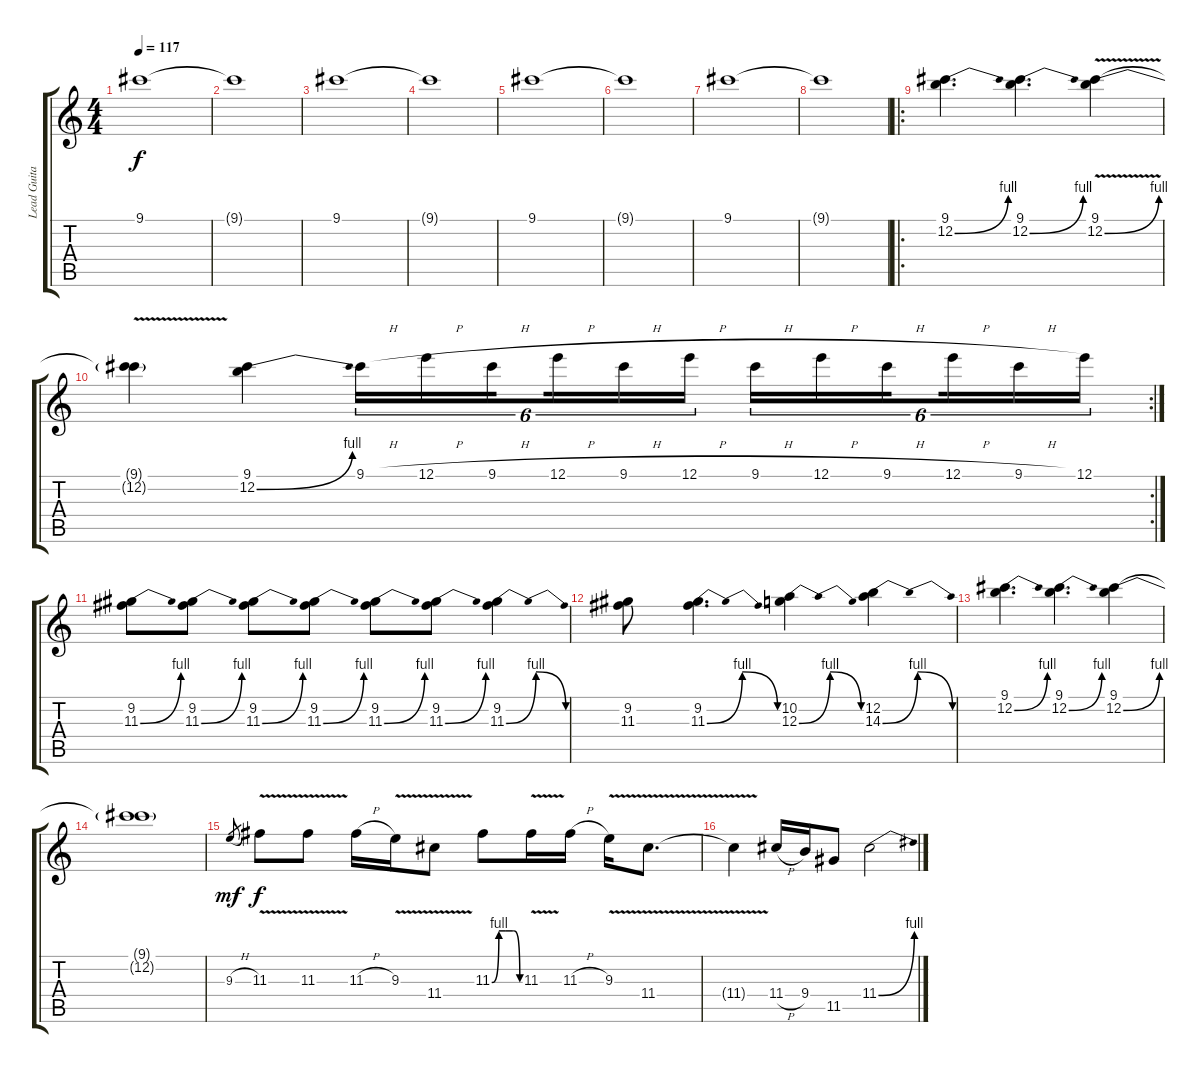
\track ("Lead Guitar" "Lead Guita") {instrument distortionguitar}
\staff {score tabs}
\tuning (E4 B3 G3 D3 A2 E2) {hide}
\ts (4 4)
\tempo 117
\clef g2
\ks c
9.1.1{dy f} |
9.1{t}.1 |
9.1.1 |
9.1{t}.1 |
9.1.1 |
9.1{t}.1 |
9.1.1 |
9.1{t}.1 |
\ro
(9.1 12.2{be (bend 0 0 60 4)}).4{d} (9.1 12.2{be (bend 0 0 60 4)}).4{d} (9.1 12.2{be (bend 0 0 60 4) v}).4 |
\rc 2
(9.1{t} 12.2{t}).4 (9.1 12.2{be (bend 0 0 60 4)}).4 9.1{h}.16{tu (6 4)} 12.1{h}.16{tu (6 4)} 9.1{h}.16{tu (6 4) beam splitsecondary} 12.1{h}.16{tu (6 4)} 9.1{h}.16{tu (6 4)} 12.1{h}.16{tu (6 4)} 9.1{h}.16{tu (6 4)} 12.1{h}.16{tu (6 4)} 9.1{h}.16{tu (6 4) beam splitsecondary} 12.1{h}.16{tu (6 4)} 9.1{h}.16{tu (6 4)} 12.1.16{tu (6 4)} |
(9.2 11.3{be (bend 0 0 60 4)}).8 (9.2 11.3{be (bend 0 0 60 4)}).8 (9.2 11.3{be (bend 0 0 60 4)}).8 (9.2 11.3{be (bend 0 0 60 4)}).8 (9.2 11.3{be (bend 0 0 60 4)}).8 (9.2 11.3{be (bend 0 0 60 4)}).8 (9.2 11.3{be (bendrelease 0 0 30 4 30 4 60 0)}).4 |
(9.2 11.3).8 (9.2 11.3{be (bendrelease 0 0 30 4 30 4 60 0)}).4{d} (10.2 12.3{be (bendrelease 0 0 30 4 30 4 60 0)}).4 (12.2 14.3{be (bendrelease 0 0 30 4 30 4 60 0)}).4 |
(9.1 12.2{be (bend 0 0 60 4)}).4{d} (9.1 12.2{be (bend 0 0 60 4)}).4{d} (9.1 12.2{be (bend 0 0 60 4)}).4 |
(9.1{t} 12.2{t}).1 |
9.3{h}.8{gr dy mf} 11.3{v}.8{dy f} 11.3{v}.8 11.3{h}.16 9.3{v}.16 11.4{v}.8 11.3{be (custom 0 0 15 4 30 4 45 4 47 4 60 0)}.8 11.3{v}.16 11.3{h}.16 9.3{v}.16 11.4{v}.8{d} |
11.4{t}.4 11.4{h}.16 9.4.16 11.5.8 11.4{be (bend 0 0 60 4)}.2
